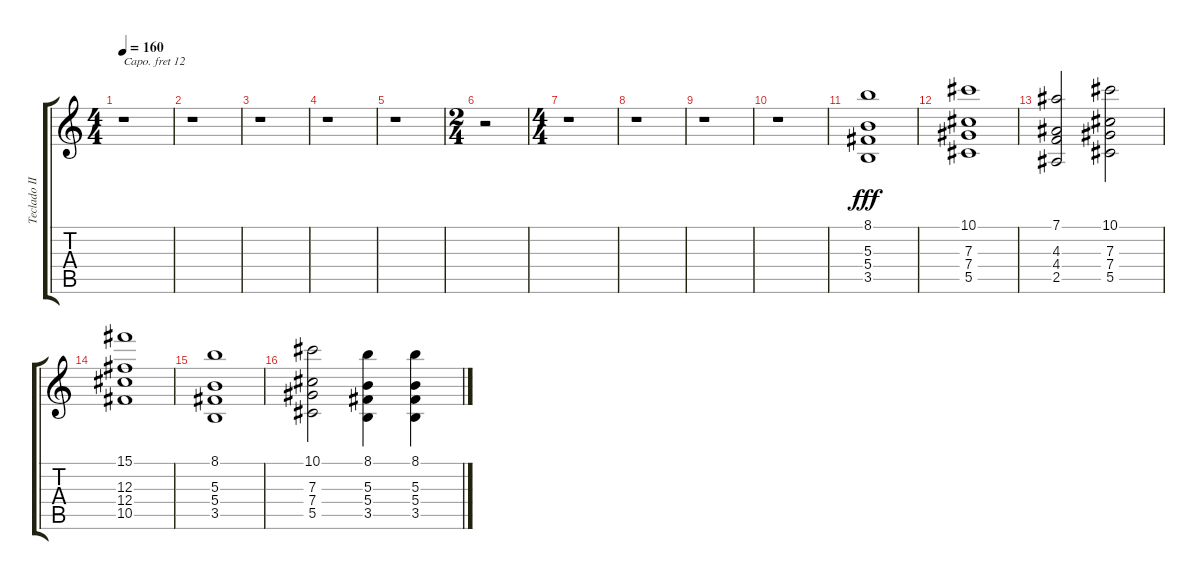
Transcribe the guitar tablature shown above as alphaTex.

\track ("Teclado II" "Teclado II") {instrument stringensemble1}
\staff {score tabs}
\capo 12
\tuning (Eb4 Bb3 Gb3 Db3 Ab2 Eb2) {hide}
\ts (4 4)
\tempo 160
\clef g2
\ks c
r.1{dy f} |
r.1 |
r.1 |
r.1 |
r.1 |
\ts (2 4)
r.2 |
\ts (4 4)
r.1 |
r.1 |
r.1 |
r.1{volume 8} |
(8.1 5.3 5.4 3.5).1{dy fff volume 9 instrument stringensemble1} |
(10.1 7.3 7.4 5.5).1 |
(7.1 4.3 4.4 2.5).2 (10.1 7.3 7.4 5.5).2 |
(15.1 12.3 12.4 10.5).1 |
(8.1 5.3 5.4 3.5).1 |
(10.1 7.3 7.4 5.5).2 (8.1 5.3 5.4 3.5).4 (8.1 5.3 5.4 3.5).4
